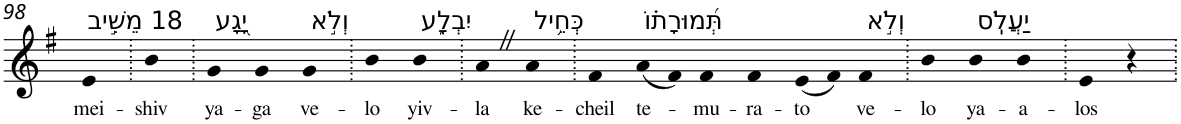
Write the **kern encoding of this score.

**kern	**text
*part1	*part1
*staff1	*staff1
*I"Piano	*
*I'Pno	*
!!LO:PB:g=z
*clefG2	*
*k[f#]	*
*G:	*
=98	=98
!LO:TX:a:t=18 מֵשִׁ֣יב	!
!	!LO:LY:b
4e	mei-
=99.	=99.
!	!LO:LY:b
4b	-shiv
=100.	=100.
!LO:TX:a:t=יָ֭גָע	!
!	!LO:LY:b
4g	ya-
!	!LO:LY:b
4g	-ga
!LO:TX:a:t=וְלֹ֣א	!
!	!LO:LY:b
4g	ve-
=101.	=101.
!	!LO:LY:b
4b	-lo
!LO:TX:a:t=יִבְלָ֑ע	!
!	!LO:LY:b
4b	yiv-
=102.	=102.
!	!LO:LY:b
4aZ	-la
!LO:TX:a:t=כְּחֵ֥יל	!
!	!LO:LY:b
4a	ke-
=103.	=103.
!	!LO:LY:b
4f#	-cheil
!LO:TX:a:t=תְּ֝מוּרָת֗וֹ	!
!	!LO:LY:b
(8a	te-
8f#)	.
!	!LO:LY:b
4f#	-mu-
!	!LO:LY:b
4f#	-ra-
!	!LO:LY:b
(8e	-to
8f#)	.
!LO:TX:a:t=וְלֹ֣א	!
!	!LO:LY:b
4f#	ve-
=104.	=104.
!	!LO:LY:b
4b	-lo
!LO:TX:a:t=יַעֲלֹֽס	!
!	!LO:LY:b
4b	ya-
!	!LO:LY:b
4b	-a-
=105.	=105.
!	!LO:LY:b
4e	-los
4r	.
=.	=.
*-	*-
